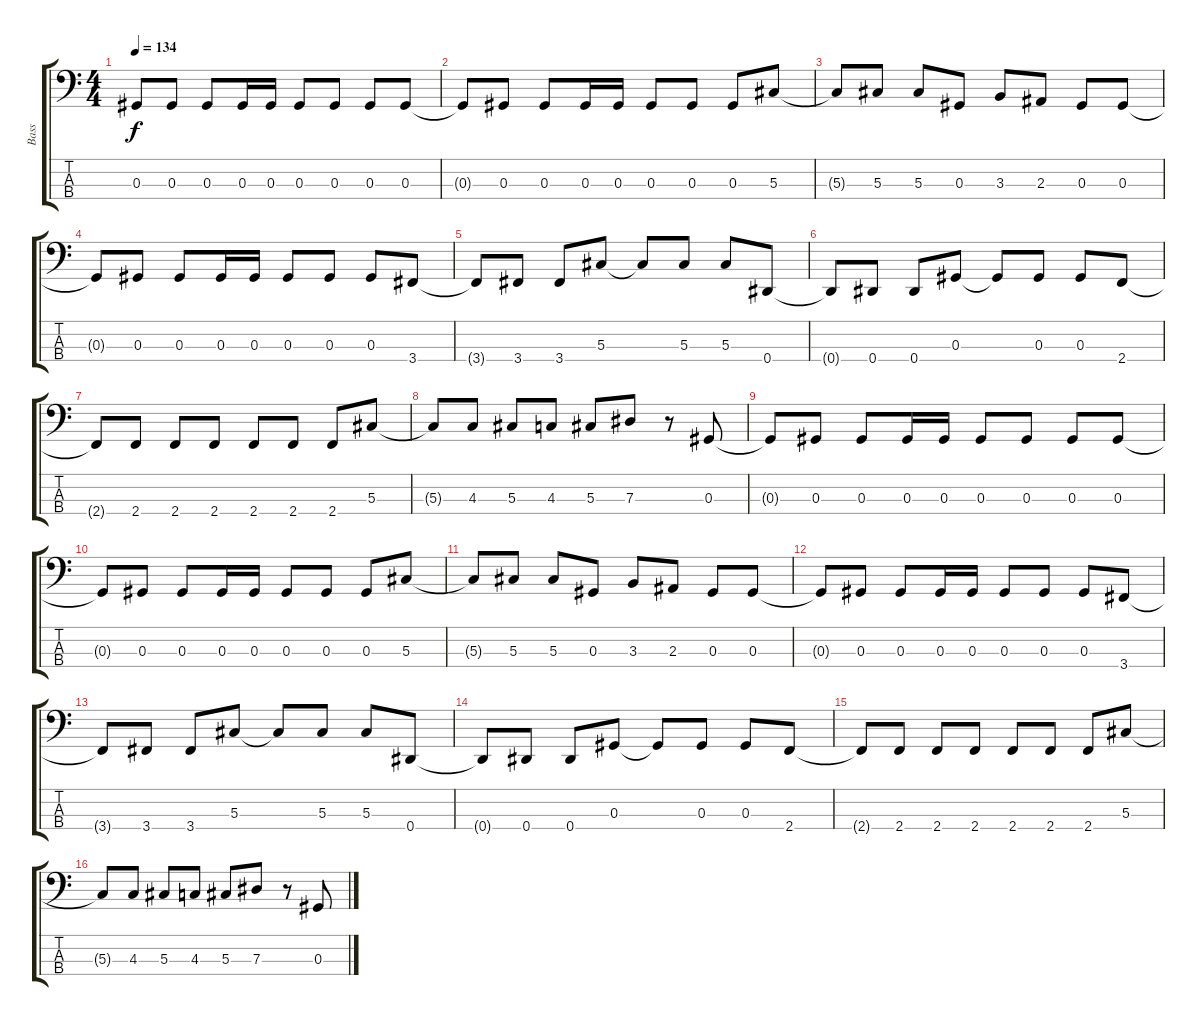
\track ("Bass" "Bass") {instrument electricbasspick}
\staff {score tabs}
\tuning (Gb2 Db2 Ab1 Eb1) {hide}
\ts (4 4)
\tempo 134
\clef f4
\ks c
0.3{t}.8{dy f} 0.3.8 0.3.8 0.3.16 0.3.16 0.3.8 0.3.8 0.3.8 0.3.8 |
0.3{t}.8 0.3.8 0.3.8 0.3.16 0.3.16 0.3.8 0.3.8 0.3.8 5.3.8 |
5.3{t}.8 5.3.8 5.3.8 0.3.8 3.3.8 2.3.8 0.3.8 0.3.8 |
0.3{t}.8 0.3.8 0.3.8 0.3.16 0.3.16 0.3.8 0.3.8 0.3.8 3.4.8 |
3.4{t}.8 3.4.8 3.4.8 5.3.8 5.3{t}.8 5.3.8 5.3.8 0.4.8 |
0.4{t}.8 0.4.8 0.4.8 0.3.8 0.3{t}.8 0.3.8 0.3.8 2.4.8 |
2.4{t}.8 2.4.8 2.4.8 2.4.8 2.4.8 2.4.8 2.4.8 5.3.8 |
5.3{t}.8 4.3.8 5.3.8 4.3.8 5.3.8 7.3.8 r.8 0.3.8 |
0.3{t}.8 0.3.8 0.3.8 0.3.16 0.3.16 0.3.8 0.3.8 0.3.8 0.3.8 |
0.3{t}.8 0.3.8 0.3.8 0.3.16 0.3.16 0.3.8 0.3.8 0.3.8 5.3.8 |
5.3{t}.8 5.3.8 5.3.8 0.3.8 3.3.8 2.3.8 0.3.8 0.3.8 |
0.3{t}.8 0.3.8 0.3.8 0.3.16 0.3.16 0.3.8 0.3.8 0.3.8 3.4.8 |
3.4{t}.8 3.4.8 3.4.8 5.3.8 5.3{t}.8 5.3.8 5.3.8 0.4.8 |
0.4{t}.8 0.4.8 0.4.8 0.3.8 0.3{t}.8 0.3.8 0.3.8 2.4.8 |
2.4{t}.8 2.4.8 2.4.8 2.4.8 2.4.8 2.4.8 2.4.8 5.3.8 |
5.3{t}.8 4.3.8 5.3.8 4.3.8 5.3.8 7.3.8 r.8 0.3.8
